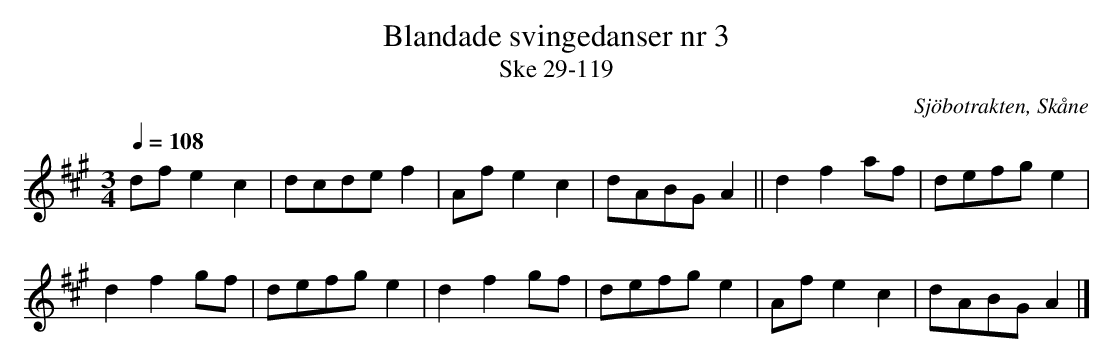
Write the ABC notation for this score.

X:1
T:Blandade svingedanser nr 3
T:Ske 29-119
O:Sjöbotrakten, Skåne
M:3/4
L:1/8
Q:1/4=108
K:A
 df e2 c2 | dcde f2 | Af e2 c2 | dABG A2 || d2 f2 af | defg e2 |
d2 f2 gf | defg e2 | d2 f2 gf | defg e2 | Af e2 c2 | dABG A2 |]
